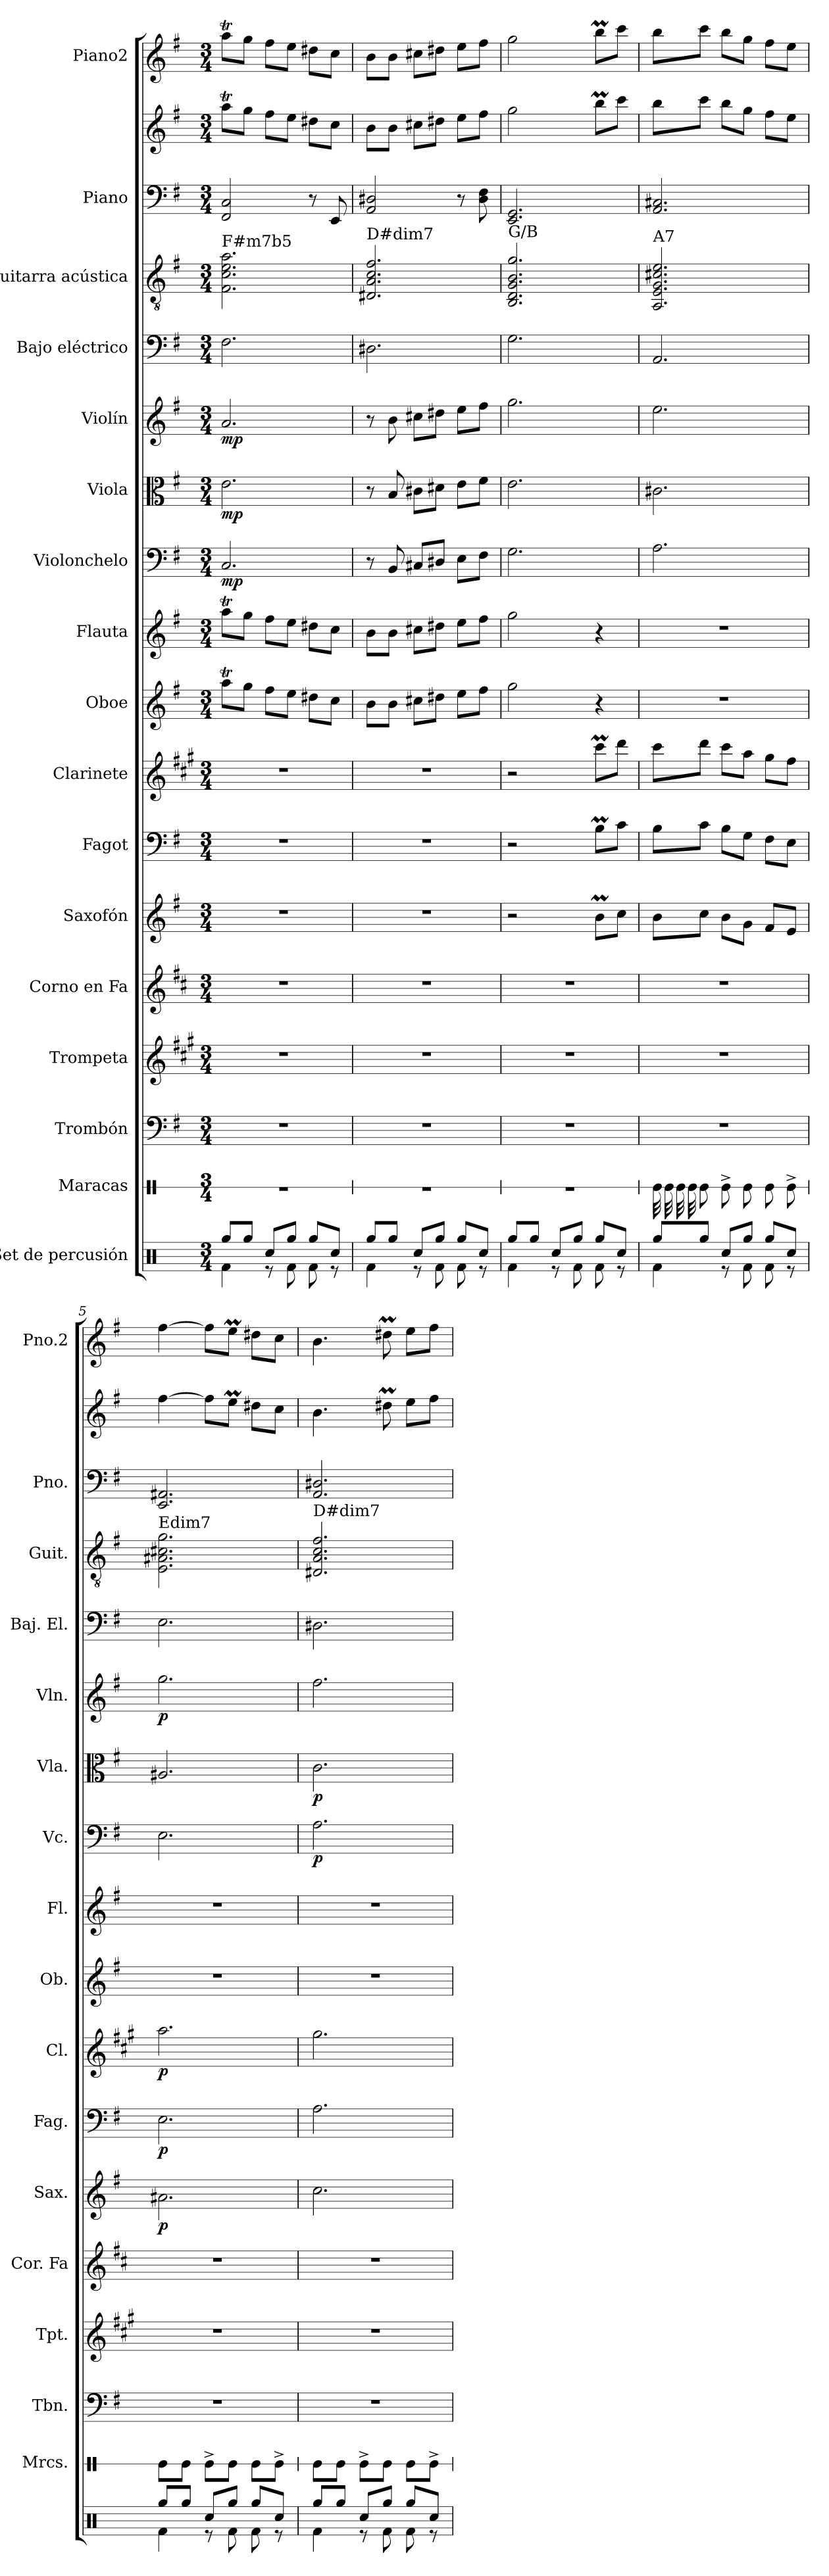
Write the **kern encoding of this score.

**kern	**kern	**kern	**kern	**kern	**kern	**dynam	**kern	**dynam	**kern	**dynam	**kern	**kern	**kern	**dynam	**kern	**dynam	**kern	**dynam	**kern	**kern	**kern	**kern	**kern
*part17	*part16	*part15	*part14	*part13	*part12	*part12	*part11	*part11	*part10	*part10	*part9	*part8	*part7	*part7	*part6	*part6	*part5	*part5	*part4	*part3	*part2	*part2	*part1
*staff18	*staff17	*staff16	*staff15	*staff14	*staff13	*staff13	*staff12	*staff12	*staff11	*staff11	*staff10	*staff9	*staff8	*staff8	*staff7	*staff7	*staff6	*staff6	*staff5	*staff4	*staff3	*staff2	*staff1
*I"Set de percusión	*I"Maracas	*I"Trombón	*I"Trompeta	*I"Corno en Fa	*I"Saxofón	*	*I"Fagot	*	*I"Clarinete	*	*I"Oboe	*I"Flauta	*I"Violonchelo	*	*I"Viola	*	*I"Violín	*	*I"Bajo eléctrico	*I"Guitarra acústica	*I"Piano	*	*I"Piano2
*	*I'Mrcs.	*I'Tbn.	*I'Tpt.	*I'Cor. Fa	*I'Sax.	*	*I'Fag.	*	*I'Cl.	*	*I'Ob.	*I'Fl.	*I'Vc.	*	*I'Vla.	*	*I'Vln.	*	*I'Baj. El.	*I'Guit.	*I'Pno.	*	*I'Pno.2
*	*stria1	*	*	*	*	*	*	*	*	*	*	*	*	*	*	*	*	*	*	*	*	*	*
*clefX	*clefX	*clefF4	*clefG2	*clefG2	*clefG2	*	*clefF4	*	*clefG2	*	*clefG2	*clefG2	*clefF4	*	*clefC3	*	*clefG2	*	*clefF4	*clefGv2	*clefF4	*clefG2	*clefG2
*	*	*	*ITrd1c2	*ITrd4c7	*ITrd8c14	*	*	*	*ITrd1c2	*	*	*	*	*	*	*	*	*	*ITrd7c12	*	*	*	*
*k[]	*k[]	*k[f#]	*k[f#]	*k[f#]	*k[f#]	*	*k[f#]	*	*k[f#]	*	*k[f#]	*k[f#]	*k[f#]	*	*k[f#]	*	*k[f#]	*	*k[f#]	*k[f#]	*k[f#]	*k[f#]	*k[f#]
*M3/4	*M3/4	*M3/4	*M3/4	*M3/4	*M3/4	*	*M3/4	*	*M3/4	*	*M3/4	*M3/4	*M3/4	*	*M3/4	*	*M3/4	*	*M3/4	*M3/4	*M3/4	*M3/4	*M3/4
*MM100	*MM100	*MM100	*MM100	*MM100	*MM100	*	*MM100	*	*MM100	*	*MM100	*MM100	*MM100	*	*MM100	*	*MM100	*	*MM100	*MM100	*MM100	*MM100	*MM100
=1	=1	=1	=1	=1	=1	=1	=1	=1	=1	=1	=1	=1	=1	=1	=1	=1	=1	=1	=1	=1	=1	=1	=1
*^	*	*	*	*	*	*	*	*	*	*	*	*	*	*	*	*	*	*	*	*	*	*	*
!	!	!	!	!	!	!	!	!	!	!	!	!	!	!	!	!	!	!	!	!	!LO:TX:a:t=F#m7b5	!	!	!
!	!	!	!	!	!	!	!	!	!	!	!	!	!	!	!LO:DY:b	!	!LO:DY:b	!	!LO:DY:b	!	!	!	!	!
8Rgg/L	4Rf\	2.r	2.r	2.r	2.r	2.r	.	2.r	.	2.r	.	8aaT\L	8aaT\L	2.C/	mp	2.e\	mp	2.a/	mp	2.FF#\	2.F#\ 2.c\ 2.e\ 2.a\	2FF#/ 2C/	8aaT\L	8aaT\L
8Rgg/J	.	.	.	.	.	.	.	.	.	.	.	8gg\J	8gg\J	.	.	.	.	.	.	.	.	.	8gg\J	8gg\J
8Rcc/L	8r	.	.	.	.	.	.	.	.	.	.	8ff#\L	8ff#\L	.	.	.	.	.	.	.	.	.	8ff#\L	8ff#\L
8Rgg/J	8Rf\	.	.	.	.	.	.	.	.	.	.	8ee\J	8ee\J	.	.	.	.	.	.	.	.	.	8ee\J	8ee\J
8Rgg/L	8Rf\	.	.	.	.	.	.	.	.	.	.	8dd#X\L	8dd#X\L	.	.	.	.	.	.	.	.	8r	8dd#X\L	8dd#X\L
8Rcc/J	8r	.	.	.	.	.	.	.	.	.	.	8cc\J	8cc\J	.	.	.	.	.	.	.	.	8EE/	8cc\J	8cc\J
=2	=2	=2	=2	=2	=2	=2	=2	=2	=2	=2	=2	=2	=2	=2	=2	=2	=2	=2	=2	=2	=2	=2	=2	=2
!	!	!	!	!	!	!	!	!	!	!	!	!	!	!	!	!	!	!	!	!	!LO:TX:a:t=D#dim7	!	!	!
8Rgg/L	4Rf\	2.r	2.r	2.r	2.r	2.r	.	2.r	.	2.r	.	8b\L	8b\L	8r	.	8r	.	8r	.	2.DD#X\	2.D#X/ 2.A/ 2.c/ 2.f#/	2AA/ 2D#X/	8b\L	8b\L
8Rgg/J	.	.	.	.	.	.	.	.	.	.	.	8b\J	8b\J	8BB/	.	8B/	.	8b\	.	.	.	.	8b\J	8b\J
8Rcc/L	8r	.	.	.	.	.	.	.	.	.	.	8cc#X\L	8cc#X\L	8C#X/L	.	8c#X\L	.	8cc#X\L	.	.	.	.	8cc#X\L	8cc#X\L
8Rgg/J	8Rf\	.	.	.	.	.	.	.	.	.	.	8dd#X\J	8dd#X\J	8D#X/J	.	8d#X\J	.	8dd#X\J	.	.	.	.	8dd#X\J	8dd#X\J
8Rgg/L	8Rf\	.	.	.	.	.	.	.	.	.	.	8ee\L	8ee\L	8E\L	.	8e\L	.	8ee\L	.	.	.	8r	8ee\L	8ee\L
8Rcc/J	8r	.	.	.	.	.	.	.	.	.	.	8ff#\J	8ff#\J	8F#\J	.	8f#\J	.	8ff#\J	.	.	.	8D#\ 8F#\	8ff#\J	8ff#\J
=3	=3	=3	=3	=3	=3	=3	=3	=3	=3	=3	=3	=3	=3	=3	=3	=3	=3	=3	=3	=3	=3	=3	=3	=3
!	!	!	!	!	!	!	!	!	!	!	!	!	!	!	!	!	!	!	!	!	!LO:TX:a:t=G/B	!	!	!
8Rgg/L	4Rf\	2.r	2.r	2.r	2.r	2r	.	2r	.	2r	.	2gg\	2gg\	2.G\	.	2.e\	.	2.gg\	.	2.GG\	2.BB/ 2.D/ 2.G/ 2.B/ 2.g/	2.EE/ 2.GG/	2gg\	2gg\
8Rgg/J	.	.	.	.	.	.	.	.	.	.	.	.	.	.	.	.	.	.	.	.	.	.	.	.
8Rcc/L	8r	.	.	.	.	.	.	.	.	.	.	.	.	.	.	.	.	.	.	.	.	.	.	.
8Rgg/J	8Rf\	.	.	.	.	.	.	.	.	.	.	.	.	.	.	.	.	.	.	.	.	.	.	.
8Rgg/L	8Rf\	.	.	.	.	8Bm\L	.	8Bm\L	.	8bbm\L	.	4r	4r	.	.	.	.	.	.	.	.	.	8bbm\L	8bbm\L
8Rcc/J	8r	.	.	.	.	8c\J	.	8c\J	.	8ccc\J	.	.	.	.	.	.	.	.	.	.	.	.	8ccc\J	8ccc\J
=4	=4	=4	=4	=4	=4	=4	=4	=4	=4	=4	=4	=4	=4	=4	=4	=4	=4	=4	=4	=4	=4	=4	=4	=4
!	!	!	!	!	!	!	!	!	!	!	!	!	!	!	!	!	!	!	!	!	!LO:TX:a:t=A7	!	!	!
*	*	*tremolo	*	*	*	*	*	*	*	*	*	*	*	*	*	*	*	*	*	*	*	*	*	*
8Rgg/L	4Rf\	32Re\LLL	2.r	2.r	2.r	8B\L	.	8B\L	.	8bb\L	.	2.r	2.r	2.A\	.	2.c#X\	.	2.ee\	.	2.AAA/	2.AA/ 2.E/ 2.G/ 2.c#X/ 2.e/	2.AA/ 2.C#X/	8bb\L	8bb\L
.	.	32Re\	.	.	.	.	.	.	.	.	.	.	.	.	.	.	.	.	.	.	.	.	.	.
.	.	32Re\	.	.	.	.	.	.	.	.	.	.	.	.	.	.	.	.	.	.	.	.	.	.
.	.	32Re\	.	.	.	.	.	.	.	.	.	.	.	.	.	.	.	.	.	.	.	.	.	.
*	*	*Xtremolo	*	*	*	*	*	*	*	*	*	*	*	*	*	*	*	*	*	*	*	*	*	*
8Rgg/J	.	8Re\J	.	.	.	8c\J	.	8c\J	.	8ccc\J	.	.	.	.	.	.	.	.	.	.	.	.	8ccc\J	8ccc\J
8Rcc/L	8r	8Re^\L	.	.	.	8B\L	.	8B\L	.	8bb\L	.	.	.	.	.	.	.	.	.	.	.	.	8bb\L	8bb\L
8Rgg/J	8Rf\	8Re\J	.	.	.	8G\J	.	8G\J	.	8gg\J	.	.	.	.	.	.	.	.	.	.	.	.	8gg\J	8gg\J
8Rgg/L	8Rf\	8Re\L	.	.	.	8F#/L	.	8F#\L	.	8ff#\L	.	.	.	.	.	.	.	.	.	.	.	.	8ff#\L	8ff#\L
8Rcc/J	8r	8Re^\J	.	.	.	8E/J	.	8E\J	.	8ee\J	.	.	.	.	.	.	.	.	.	.	.	.	8ee\J	8ee\J
=5	=5	=5	=5	=5	=5	=5	=5	=5	=5	=5	=5	=5	=5	=5	=5	=5	=5	=5	=5	=5	=5	=5	=5	=5
!	!	!	!	!	!	!	!	!	!	!	!	!	!	!	!	!	!	!	!	!	!LO:TX:a:t=Edim7	!	!	!
!	!	!	!	!	!	!	!LO:DY:b	!	!LO:DY:b	!	!LO:DY:b	!	!	!	!	!	!	!	!LO:DY:b	!	!	!	!	!
8Rgg/L	4Rf\	8Re\L	2.r	2.r	2.r	2.A#X\	p	2.E\	p	2.gg\	p	2.r	2.r	2.E\	.	2.A#X/	.	2.gg\	p	2.EE\	2.E\ 2.A#X\ 2.c#X\ 2.g\	2.EE/ 2.AA#X/	[4ff#\	[4ff#\
8Rgg/J	.	8Re\J	.	.	.	.	.	.	.	.	.	.	.	.	.	.	.	.	.	.	.	.	.	.
8Rcc/L	8r	8Re^\L	.	.	.	.	.	.	.	.	.	.	.	.	.	.	.	.	.	.	.	.	8ff#\L]	8ff#\L]
8Rgg/J	8Rf\	8Re\J	.	.	.	.	.	.	.	.	.	.	.	.	.	.	.	.	.	.	.	.	8eeM\J	8eeM\J
8Rgg/L	8Rf\	8Re\L	.	.	.	.	.	.	.	.	.	.	.	.	.	.	.	.	.	.	.	.	8dd#X\L	8dd#X\L
8Rcc/J	8r	8Re^\J	.	.	.	.	.	.	.	.	.	.	.	.	.	.	.	.	.	.	.	.	8cc\J	8cc\J
=6	=6	=6	=6	=6	=6	=6	=6	=6	=6	=6	=6	=6	=6	=6	=6	=6	=6	=6	=6	=6	=6	=6	=6	=6
*	*	*	*	*	*	*	*	*	*	*	*	*	*	*	*	*	*	*	*	*	*	*	*	*MM90
!	!	!	!	!	!	!	!	!	!	!	!	!	!	!	!	!	!	!	!	!	!LO:TX:a:t=D#dim7	!	!	!
!	!	!	!	!	!	!	!	!	!	!	!	!	!	!	!LO:DY:b	!	!LO:DY:b	!	!	!	!	!	!	!
8Rgg/L	4Rf\	8Re\L	2.r	2.r	2.r	2.c\	.	2.A\	.	2.ff#\	.	2.r	2.r	2.A\	p	2.c\	p	2.ff#\	.	2.DD#X\	2.D#X/ 2.A/ 2.c/ 2.f#/	2.AA/ 2.D#X/	4.b\	4.b\
8Rgg/J	.	8Re\J	.	.	.	.	.	.	.	.	.	.	.	.	.	.	.	.	.	.	.	.	.	.
8Rcc/L	8r	8Re^\L	.	.	.	.	.	.	.	.	.	.	.	.	.	.	.	.	.	.	.	.	.	.
8Rgg/J	8Rf\	8Re\J	.	.	.	.	.	.	.	.	.	.	.	.	.	.	.	.	.	.	.	.	8dd#Xm\	8dd#Xm\
8Rgg/L	8Rf\	8Re\L	.	.	.	.	.	.	.	.	.	.	.	.	.	.	.	.	.	.	.	.	8ee\L	8ee\L
8Rcc/J	8r	8Re^\J	.	.	.	.	.	.	.	.	.	.	.	.	.	.	.	.	.	.	.	.	8ff#\J	8ff#\J
*v	*v	*	*	*	*	*	*	*	*	*	*	*	*	*	*	*	*	*	*	*	*	*	*	*
=	=	=	=	=	=	=	=	=	=	=	=	=	=	=	=	=	=	=	=	=	=	=	=
*-	*-	*-	*-	*-	*-	*-	*-	*-	*-	*-	*-	*-	*-	*-	*-	*-	*-	*-	*-	*-	*-	*-	*-
